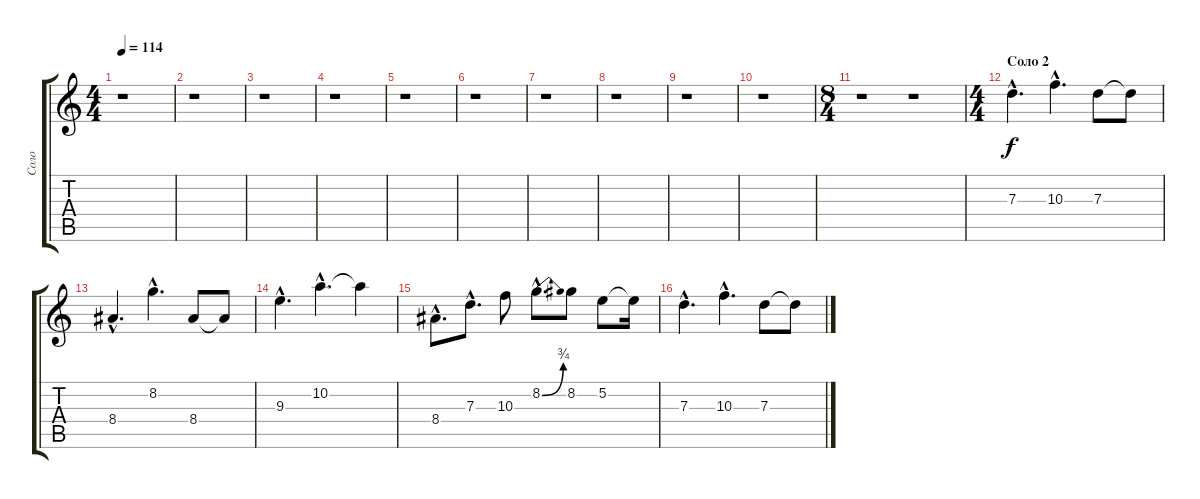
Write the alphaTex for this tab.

\track ("Соло" "Соло") {instrument overdrivenguitar}
\staff {score tabs}
\tuning (E4 B3 G3 D3 A2 E2) {hide}
\ts (4 4)
\tempo 114
\clef g2
\ks c
r.1{dy f} |
r.1 |
r.1 |
r.1 |
r.1 |
r.1 |
r.1 |
r.1 |
r.1 |
r.1 |
\ts (8 4)
r.1 r.1 |
\ts (4 4)
\section ("" "Соло 2")
7.3{hac}.4{d} 10.3{hac}.4{d} 7.3.8 7.3{t}.8 |
8.4{hac}.4{d} 8.2{hac}.4{d} 8.4.8 8.4{t}.8 |
9.3{hac}.4{d} 10.2{hac}.4{d} 10.2{t}.4 |
8.4{hac}.8{d} 7.3{hac}.8{d} 10.3.8 8.2{be (bend 0 0 60 3) hac}.8{d} 8.2.8 5.2.8 5.2{t}.16 |
7.3{hac}.4{d} 10.3{hac}.4{d} 7.3.8 7.3{t}.8
